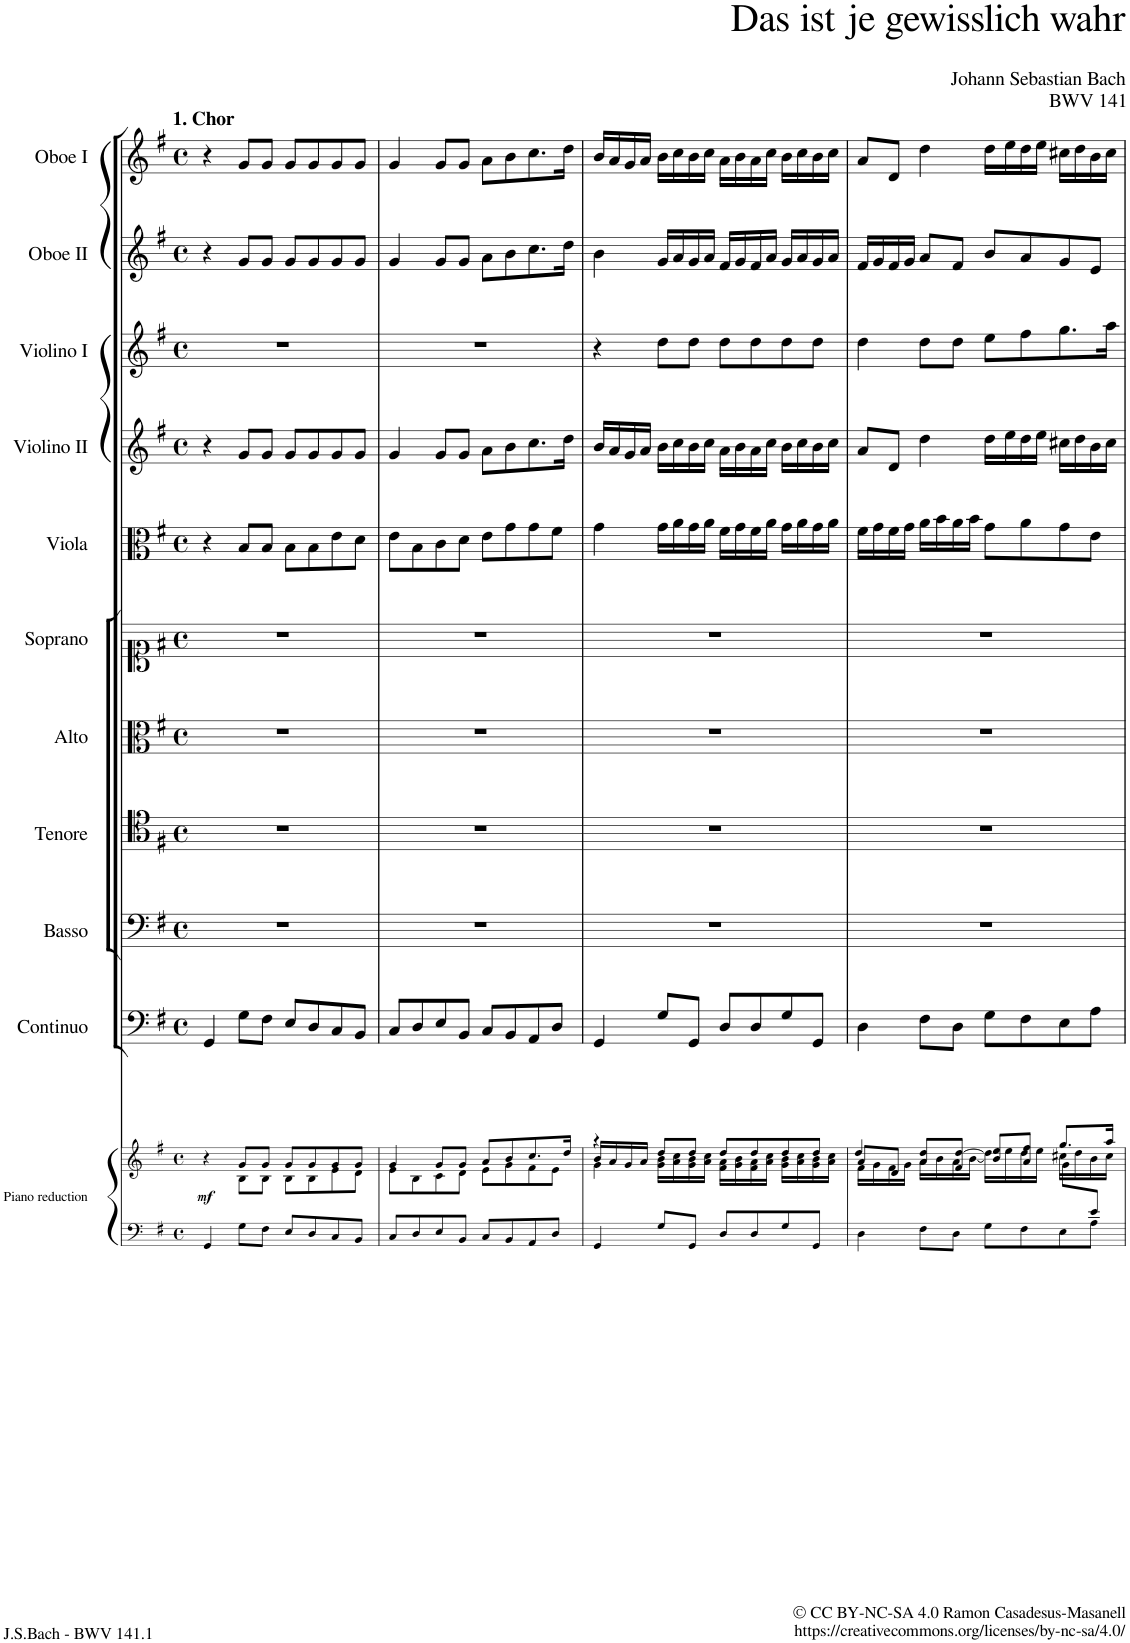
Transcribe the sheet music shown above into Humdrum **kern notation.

**kern	**kern	**dynam	**kern	**kern	**kern	**kern	**kern	**kern	**kern	**kern	**kern	**kern
*part11	*part11	*part11	*part10	*part9	*part8	*part7	*part6	*part5	*part4	*part3	*part2	*part1
*staff12	*staff11	*staff11/12	*staff10	*staff9	*staff8	*staff7	*staff6	*staff5	*staff4	*staff3	*staff2	*staff1
*I"Piano reduction	*	*	*I"Continuo	*I"Basso	*I"Tenore	*I"Alto	*I"Soprano	*I"Viola	*I"Violino II	*I"Violino I	*I"Oboe II	*I"Oboe I
*I'Pno	*	*	*	*	*	*	*	*	*	*	*I'Ob	*I'Ob
*stria5	*stria5	*	*	*	*	*	*	*	*	*	*	*
*clefF4	*clefG2	*	*clefF4	*clefF4	*clefC4	*clefC3	*clefC1	*clefC3	*clefG2	*clefG2	*clefG2	*clefG2
*k[f#]	*k[f#]	*	*k[f#]	*k[f#]	*k[f#]	*k[f#]	*k[f#]	*k[f#]	*k[f#]	*k[f#]	*k[f#]	*k[f#]
*M4/4	*M4/4	*	*M4/4	*M4/4	*M4/4	*M4/4	*M4/4	*M4/4	*M4/4	*M4/4	*M4/4	*M4/4
*met(c)	*met(c)	*	*met(c)	*met(c)	*met(c)	*met(c)	*met(c)	*met(c)	*met(c)	*met(c)	*met(c)	*met(c)
=1	=1	=1	=1	=1	=1	=1	=1	=1	=1	=1	=1	=1
*	*^	*	*	*	*	*	*	*	*	*	*	*
!	!	!	!	!	!	!	!	!	!	!	!	!	!LO:TX:a:B:t=1. Chor
!	!	!	!LO:DY:b	!	!	!	!	!	!	!	!	!	!
4GG/	4r	4ryy	mf	4GG/	1r	1r	1r	1r	4r	4r	1r	4r	4r
8G\L	8g/L	8B\L	.	8G\L	.	.	.	.	8B/L	8g/L	.	8g/L	8g/L
8F#\J	8g/J	8B\J	.	8F#\J	.	.	.	.	8B/J	8g/J	.	8g/J	8g/J
8E/L	8g/L	8B\L	.	8E/L	.	.	.	.	8B\L	8g/L	.	8g/L	8g/L
8D/	8g/	8B\	.	8D/	.	.	.	.	8B\	8g/	.	8g/	8g/
8C/	8g/	8e\	.	8C/	.	.	.	.	8e\	8g/	.	8g/	8g/
8BB/J	8g/J	8d\J	.	8BB/J	.	.	.	.	8d\J	8g/J	.	8g/J	8g/J
=2	=2	=2	=2	=2	=2	=2	=2	=2	=2	=2	=2	=2	=2
8C/L	4g/	8e\L	.	8C/L	1r	1r	1r	1r	8e\L	4g/	1r	4g/	4g/
8D/	.	8B\	.	8D/	.	.	.	.	8B\	.	.	.	.
8E/	8g/L	8c\	.	8E/	.	.	.	.	8c\	8g/L	.	8g/L	8g/L
8BB/J	8g/J	8d\J	.	8BB/J	.	.	.	.	8d\J	8g/J	.	8g/J	8g/J
8C/L	8a/L	8e\L	.	8C/L	.	.	.	.	8e\L	8a\L	.	8a\L	8a\L
8BB/	8b/	8g\	.	8BB/	.	.	.	.	8g\	8b\	.	8b\	8b\
8AA/	8.cc/	8f#\	.	8AA/	.	.	.	.	8g\	8.cc\	.	8.cc\	8.cc\
8D/J	.	8e\J	.	8D/J	.	.	.	.	8f#\J	.	.	.	.
.	16dd/Jk	.	.	.	.	.	.	.	.	16dd\Jk	.	16dd\Jk	16dd\Jk
=3	=3	=3	=3	=3	=3	=3	=3	=3	=3	=3	=3	=3	=3
*	*	*^	*	*	*	*	*	*	*	*	*	*	*
4GG/	4r	4g\	16b/LL	.	4GG/	1r	1r	1r	1r	4g\	16b/LL	4r	4b\	16b/LL
.	.	.	16a/	.	.	.	.	.	.	.	16a/	.	.	16a/
.	.	.	16g/	.	.	.	.	.	.	.	16g/	.	.	16g/
.	.	.	16a/JJ	.	.	.	.	.	.	.	16a/JJ	.	.	16a/JJ
8G/L	8dd/L	16g\ 16b\LL	4ryy	.	8G/L	.	.	.	.	16g\LL	16b\LL	8dd\L	16g/LL	16b\LL
.	.	16a\ 16cc\	.	.	.	.	.	.	.	16a\	16cc\	.	16a/	16cc\
8GG/J	8dd/J	16g\ 16b\	.	.	8GG/J	.	.	.	.	16g\	16b\	8dd\J	16g/	16b\
.	.	16a\ 16cc\JJ	.	.	.	.	.	.	.	16a\JJ	16cc\JJ	.	16a/JJ	16cc\JJ
8D/L	8dd/L	16f#\ 16a\LL	2ryy	.	8D/L	.	.	.	.	16f#\LL	16a\LL	8dd\L	16f#/LL	16a\LL
.	.	16g\ 16b\	.	.	.	.	.	.	.	16g\	16b\	.	16g/	16b\
8D/	8dd/	16f#\ 16a\	.	.	8D/	.	.	.	.	16f#\	16a\	8dd\	16f#/	16a\
.	.	16a\ 16cc\JJ	.	.	.	.	.	.	.	16a\JJ	16cc\JJ	.	16a/JJ	16cc\JJ
8G/	8dd/	16g\ 16b\LL	.	.	8G/	.	.	.	.	16g\LL	16b\LL	8dd\	16g/LL	16b\LL
.	.	16a\ 16cc\	.	.	.	.	.	.	.	16a\	16cc\	.	16a/	16cc\
8GG/J	8dd/J	16g\ 16b\	.	.	8GG/J	.	.	.	.	16g\	16b\	8dd\J	16g/	16b\
.	.	16a\ 16cc\JJ	.	.	.	.	.	.	.	16a\JJ	16cc\JJ	.	16a/JJ	16cc\JJ
=4	=4	=4	=4	=4	=4	=4	=4	=4	=4	=4	=4	=4	=4	=4
*^	*	*	*	*	*	*	*	*	*	*	*	*	*	*
2..ryy	4D\	4dd/	16f#\LL	8a/L	.	4D\	1r	1r	1r	1r	16f#\LL	8a/L	4dd\	16f#/LL	8a/L
.	.	.	16g\	.	.	.	.	.	.	.	16g\	.	.	16g/	.
.	.	.	16f#\	8d/J	.	.	.	.	.	.	16f#\	8d/J	.	16f#/	8d/J
.	.	.	16g\JJ	.	.	.	.	.	.	.	16g\JJ	.	.	16g/JJ	.
.	8F#\L	8a/ 8dd/L	16a\LL	4ryy	.	8F#\L	.	.	.	.	16a\LL	4dd\	8dd\L	8a/L	4dd\
.	.	.	16b\	.	.	.	.	.	.	.	16b\	.	.	.	.
.	8D\J	8f#/ [8dd/J	16a\	.	.	8D\J	.	.	.	.	16a\	.	8dd\J	8f#/J	.
.	.	.	[16b\JJ	.	.	.	.	.	.	.	16b\JJ	.	.	.	.
.	8G\L	8b/] 8ee/L	16dd\LL]	4ryy	.	8G\L	.	.	.	.	8g\L	16dd\LL	8ee\L	8b/L	16dd\LL
.	.	.	16ee\	.	.	.	.	.	.	.	.	16ee\	.	.	16ee\
.	8F#\	8a/ 8ff#/J	16dd\	.	.	8F#\	.	.	.	.	8a\	16dd\	8ff#\	8a/	16dd\
.	.	.	16ee\JJ	.	.	.	.	.	.	.	.	16ee\JJ	.	.	16ee\JJ
.	8E\	8.gg/L	8g\L	16cc#X\LL	.	8E\	.	.	.	.	8g\	16cc#X\LL	8.gg\	8g/	16cc#X\LL
.	.	.	.	16dd\	.	.	.	.	.	.	.	16dd\	.	.	16dd\
8e/J	8A\J	.	8ryy	16b\	.	8A\J	.	.	.	.	8e\J	16b\	.	8e/J	16b\
.	.	16aa/Jk	.	16cc#\JJ	.	.	.	.	.	.	.	16cc#\JJ	16aa\Jk	.	16cc#\JJ
*v	*v	*	*	*	*	*	*	*	*	*	*	*	*	*	*
*	*v	*v	*v	*	*	*	*	*	*	*	*	*	*	*
=	=	=	=	=	=	=	=	=	=	=	=	=
*-	*-	*-	*-	*-	*-	*-	*-	*-	*-	*-	*-	*-
